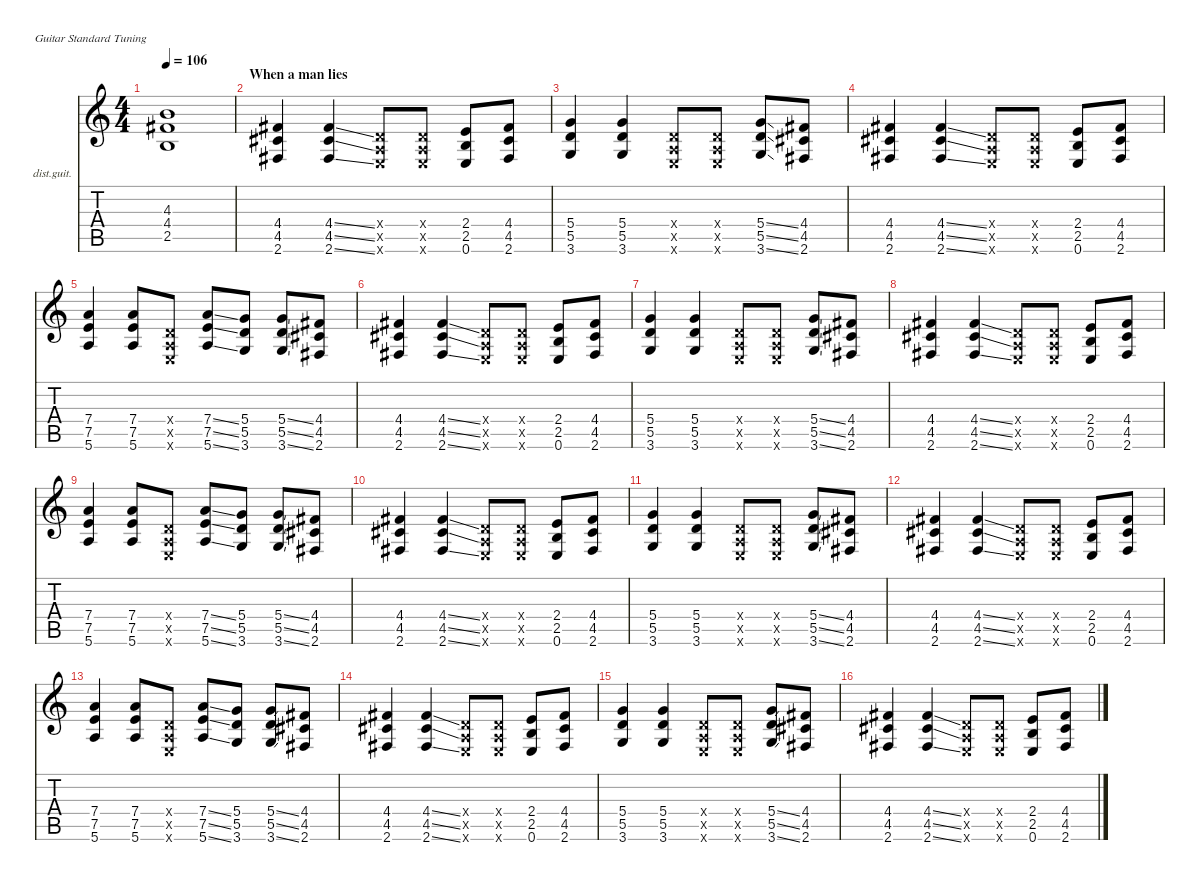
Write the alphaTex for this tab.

\defaultSystemsLayout 4
\hideDynamics
\bracketExtendMode nobrackets
\firstSystemTrackNameOrientation horizontal
\otherSystemsTrackNameOrientation horizontal
\track ("James Hetfield" "dist.guit.") {instrument distortionguitar}
\staff {score tabs}
\tuning (E4 B3 G3 D3 A2 E2)
\ts (4 4)
\tempo 106
\clef g2
\ks c
(4.3{t} 4.4{t acc #} 2.5{t}).1{dy f beam Up} |
\section ("" "When a man lies")
(4.4{acc #} 4.5{acc #} 2.6{acc #}).4{beam Up} (4.4{ss acc #} 4.5{ss acc #} 2.6{ss acc #}).4{beam Up} (0.4{x} 0.5{x} 0.6{x}).8{beam Up} (0.4{x} 0.5{x} 0.6{x}).8{beam Up} (2.4 2.5 0.6).8{beam Up} (4.4{acc #} 4.5{acc #} 2.6{acc #}).8{beam Up} |
(5.4 5.5 3.6).4{beam Up} (5.4 5.5 3.6).4{beam Up} (0.4{x} 0.5{x} 0.6{x}).8{beam Up} (0.4{x} 0.5{x} 0.6{x}).8{beam Up} (5.4{ss} 5.5{ss} 3.6{ss}).8{beam Up} (4.4{acc #} 4.5{acc #} 2.6{acc #}).8{beam Up} |
(4.4{acc #} 4.5{acc #} 2.6{acc #}).4{beam Up} (4.4{ss acc #} 4.5{ss acc #} 2.6{ss acc #}).4{beam Up} (0.4{x} 0.5{x} 0.6{x}).8{beam Up} (0.4{x} 0.5{x} 0.6{x}).8{beam Up} (2.4 2.5 0.6).8{beam Up} (4.4{acc #} 4.5{acc #} 2.6{acc #}).8{beam Up} |
(7.4 7.5 5.6).4{beam Up} (7.4 7.5 5.6).8{beam Up} (0.4{x} 0.5{x} 0.6{x}).8{beam Up} (7.4{ss} 7.5{ss} 5.6{ss}).8{beam Up} (5.4 5.5 3.6).8{beam Up} (5.4{ss} 5.5{ss} 3.6{ss}).8{beam Up} (4.4{acc #} 4.5{acc #} 2.6{acc #}).8{beam Up} |
(4.4{acc #} 4.5{acc #} 2.6{acc #}).4{beam Up} (4.4{ss acc #} 4.5{ss acc #} 2.6{ss acc #}).4{beam Up} (0.4{x} 0.5{x} 0.6{x}).8{beam Up} (0.4{x} 0.5{x} 0.6{x}).8{beam Up} (2.4 2.5 0.6).8{beam Up} (4.4{acc #} 4.5{acc #} 2.6{acc #}).8{beam Up} |
(5.4 5.5 3.6).4{beam Up} (5.4 5.5 3.6).4{beam Up} (0.4{x} 0.5{x} 0.6{x}).8{beam Up} (0.4{x} 0.5{x} 0.6{x}).8{beam Up} (5.4{ss} 5.5{ss} 3.6{ss}).8{beam Up} (4.4{acc #} 4.5{acc #} 2.6{acc #}).8{beam Up} |
(4.4{acc #} 4.5{acc #} 2.6{acc #}).4{beam Up} (4.4{ss acc #} 4.5{ss acc #} 2.6{ss acc #}).4{beam Up} (0.4{x} 0.5{x} 0.6{x}).8{beam Up} (0.4{x} 0.5{x} 0.6{x}).8{beam Up} (2.4 2.5 0.6).8{beam Up} (4.4{acc #} 4.5{acc #} 2.6{acc #}).8{beam Up} |
(7.4 7.5 5.6).4{beam Up} (7.4 7.5 5.6).8{beam Up} (0.4{x} 0.5{x} 0.6{x}).8{beam Up} (7.4{ss} 7.5{ss} 5.6{ss}).8{beam Up} (5.4 5.5 3.6).8{beam Up} (5.4{ss} 5.5{ss} 3.6{ss}).8{beam Up} (4.4{acc #} 4.5{acc #} 2.6{acc #}).8{beam Up} |
(4.4{acc #} 4.5{acc #} 2.6{acc #}).4{beam Up} (4.4{ss acc #} 4.5{ss acc #} 2.6{ss acc #}).4{beam Up} (0.4{x} 0.5{x} 0.6{x}).8{beam Up} (0.4{x} 0.5{x} 0.6{x}).8{beam Up} (2.4 2.5 0.6).8{beam Up} (4.4{acc #} 4.5{acc #} 2.6{acc #}).8{beam Up} |
(5.4 5.5 3.6).4{beam Up} (5.4 5.5 3.6).4{beam Up} (0.4{x} 0.5{x} 0.6{x}).8{beam Up} (0.4{x} 0.5{x} 0.6{x}).8{beam Up} (5.4{ss} 5.5{ss} 3.6{ss}).8{beam Up} (4.4{acc #} 4.5{acc #} 2.6{acc #}).8{beam Up} |
(4.4{acc #} 4.5{acc #} 2.6{acc #}).4{beam Up} (4.4{ss acc #} 4.5{ss acc #} 2.6{ss acc #}).4{beam Up} (0.4{x} 0.5{x} 0.6{x}).8{beam Up} (0.4{x} 0.5{x} 0.6{x}).8{beam Up} (2.4 2.5 0.6).8{beam Up} (4.4{acc #} 4.5{acc #} 2.6{acc #}).8{beam Up} |
(7.4 7.5 5.6).4{beam Up} (7.4 7.5 5.6).8{beam Up} (0.4{x} 0.5{x} 0.6{x}).8{beam Up} (7.4{ss} 7.5{ss} 5.6{ss}).8{beam Up} (5.4 5.5 3.6).8{beam Up} (5.4{ss} 5.5{ss} 3.6{ss}).8{beam Up} (4.4{acc #} 4.5{acc #} 2.6{acc #}).8{beam Up} |
(4.4{acc #} 4.5{acc #} 2.6{acc #}).4{beam Up} (4.4{ss acc #} 4.5{ss acc #} 2.6{ss acc #}).4{beam Up} (0.4{x} 0.5{x} 0.6{x}).8{beam Up} (0.4{x} 0.5{x} 0.6{x}).8{beam Up} (2.4 2.5 0.6).8{beam Up} (4.4{acc #} 4.5{acc #} 2.6{acc #}).8{beam Up} |
(5.4 5.5 3.6).4{beam Up} (5.4 5.5 3.6).4{beam Up} (0.4{x} 0.5{x} 0.6{x}).8{beam Up} (0.4{x} 0.5{x} 0.6{x}).8{beam Up} (5.4{ss} 5.5{ss} 3.6{ss}).8{beam Up} (4.4{acc #} 4.5{acc #} 2.6{acc #}).8{beam Up} |
(4.4{acc #} 4.5{acc #} 2.6{acc #}).4{beam Up} (4.4{ss acc #} 4.5{ss acc #} 2.6{ss acc #}).4{beam Up} (0.4{x} 0.5{x} 0.6{x}).8{beam Up} (0.4{x} 0.5{x} 0.6{x}).8{beam Up} (2.4 2.5 0.6).8{beam Up} (4.4{acc #} 4.5{acc #} 2.6{acc #}).8{beam Up}
